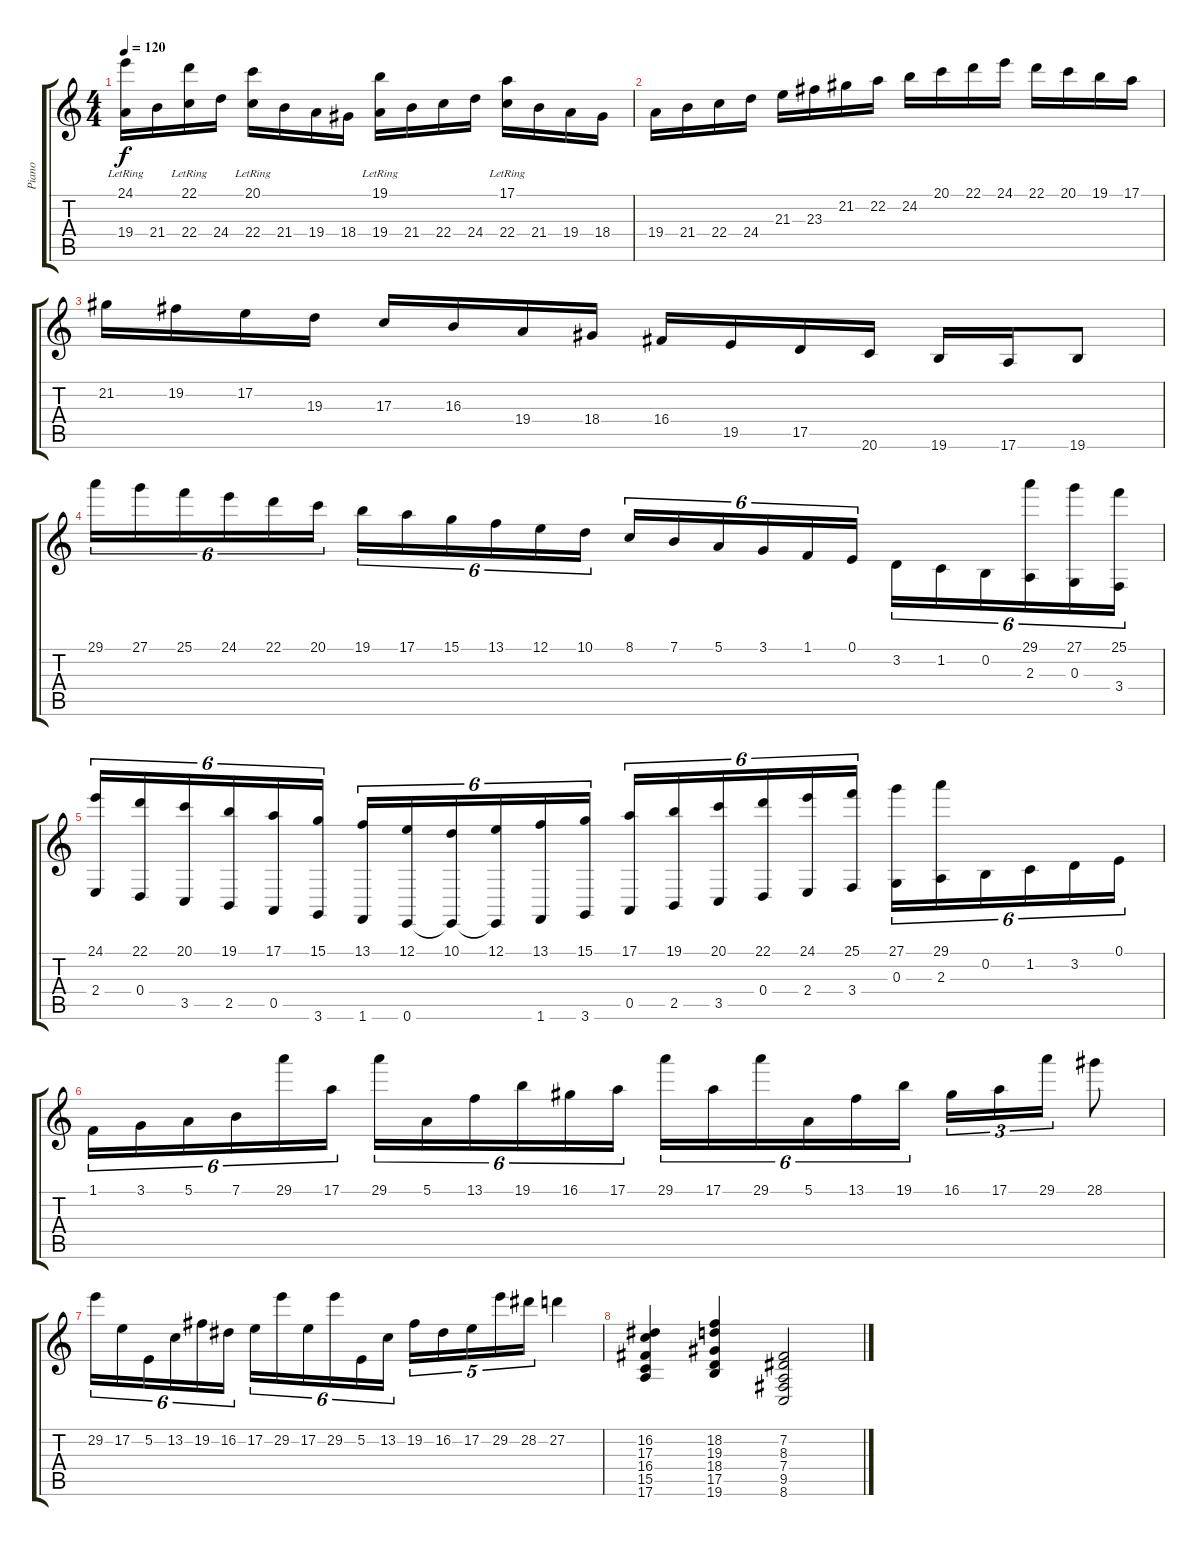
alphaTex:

\track ("Piano" "Piano") {instrument brightacousticpiano}
\staff {score tabs}
\tuning (E4 B3 G3 D3 A2 E2) {hide}
\ts (4 4)
\tempo 120
\clef g2
\ks aminor
(24.1{lr} 19.4).16{dy f} 21.4.16 (22.1{lr} 22.4).16 24.4.16 (20.1{lr} 22.4).16 21.4.16 19.4.16 18.4.16 (19.1{lr} 19.4).16 21.4.16 22.4.16 24.4.16 (17.1{lr} 22.4).16 21.4.16 19.4.16 18.4.16 |
19.4.16 21.4.16 22.4.16 24.4.16 21.3.16 23.3.16 21.2.16 22.2.16 24.2.16 20.1.16 22.1.16 24.1.16 22.1.16 20.1.16 19.1.16 17.1.16 |
21.2.16 19.2.16 17.2.16 19.3.16 17.3.16 16.3.16 19.4.16 18.4.16 16.4.16 19.5.16 17.5.16 20.6.16 19.6.16 17.6.16 19.6.8 |
29.1.16{tu (6 4)} 27.1.16{tu (6 4)} 25.1.16{tu (6 4)} 24.1.16{tu (6 4)} 22.1.16{tu (6 4)} 20.1.16{tu (6 4)} 19.1.16{tu (6 4)} 17.1.16{tu (6 4)} 15.1.16{tu (6 4)} 13.1.16{tu (6 4)} 12.1.16{tu (6 4)} 10.1.16{tu (6 4)} 8.1.16{tu (6 4)} 7.1.16{tu (6 4)} 5.1.16{tu (6 4)} 3.1.16{tu (6 4)} 1.1.16{tu (6 4)} 0.1.16{tu (6 4)} 3.2.16{tu (6 4)} 1.2.16{tu (6 4)} 0.2.16{tu (6 4)} (29.1 2.3).16{tu (6 4)} (27.1 0.3).16{tu (6 4)} (25.1 3.4).16{tu (6 4)} |
(24.1 2.4).16{tu (6 4)} (22.1 0.4).16{tu (6 4)} (20.1 3.5).16{tu (6 4)} (19.1 2.5).16{tu (6 4)} (17.1 0.5).16{tu (6 4)} (15.1 3.6).16{tu (6 4)} (13.1 1.6).16{tu (6 4)} (12.1 0.6).16{tu (6 4)} (10.1 0.6{t}).16{tu (6 4)} (12.1 0.6{t}).16{tu (6 4)} (13.1 1.6).16{tu (6 4)} (15.1 3.6).16{tu (6 4)} (17.1 0.5).16{tu (6 4)} (19.1 2.5).16{tu (6 4)} (20.1 3.5).16{tu (6 4)} (22.1 0.4).16{tu (6 4)} (24.1 2.4).16{tu (6 4)} (25.1 3.4).16{tu (6 4)} (27.1 0.3).16{tu (6 4)} (29.1 2.3).16{tu (6 4)} 0.2.16{tu (6 4)} 1.2.16{tu (6 4)} 3.2.16{tu (6 4)} 0.1.16{tu (6 4)} |
1.1.16{tu (6 4)} 3.1.16{tu (6 4)} 5.1.16{tu (6 4)} 7.1.16{tu (6 4)} 29.1.16{tu (6 4)} 17.1.16{tu (6 4)} 29.1.16{tu (6 4)} 5.1.16{tu (6 4)} 13.1.16{tu (6 4)} 19.1.16{tu (6 4)} 16.1.16{tu (6 4)} 17.1.16{tu (6 4)} 29.1.16{tu (6 4)} 17.1.16{tu (6 4)} 29.1.16{tu (6 4)} 5.1.16{tu (6 4)} 13.1.16{tu (6 4)} 19.1.16{tu (6 4)} 16.1.16{tu (3 2)} 17.1.16{tu (3 2)} 29.1.16{tu (3 2)} 28.1.8 |
29.2.16{tu (6 4)} 17.2.16{tu (6 4)} 5.2.16{tu (6 4)} 13.2.16{tu (6 4)} 19.2.16{tu (6 4)} 16.2.16{tu (6 4)} 17.2.16{tu (6 4)} 29.2.16{tu (6 4)} 17.2.16{tu (6 4)} 29.2.16{tu (6 4)} 5.2.16{tu (6 4)} 13.2.16{tu (6 4)} 19.2.16{tu (5 4)} 16.2.16{tu (5 4)} 17.2.16{tu (5 4)} 29.2.16{tu (5 4)} 28.2.16{tu (5 4)} 27.2.4 |
(16.2 17.3 16.4 15.5 17.6).4 (18.2 19.3 18.4 17.5 19.6).4 (7.2 8.3 7.4 9.5 8.6).2
